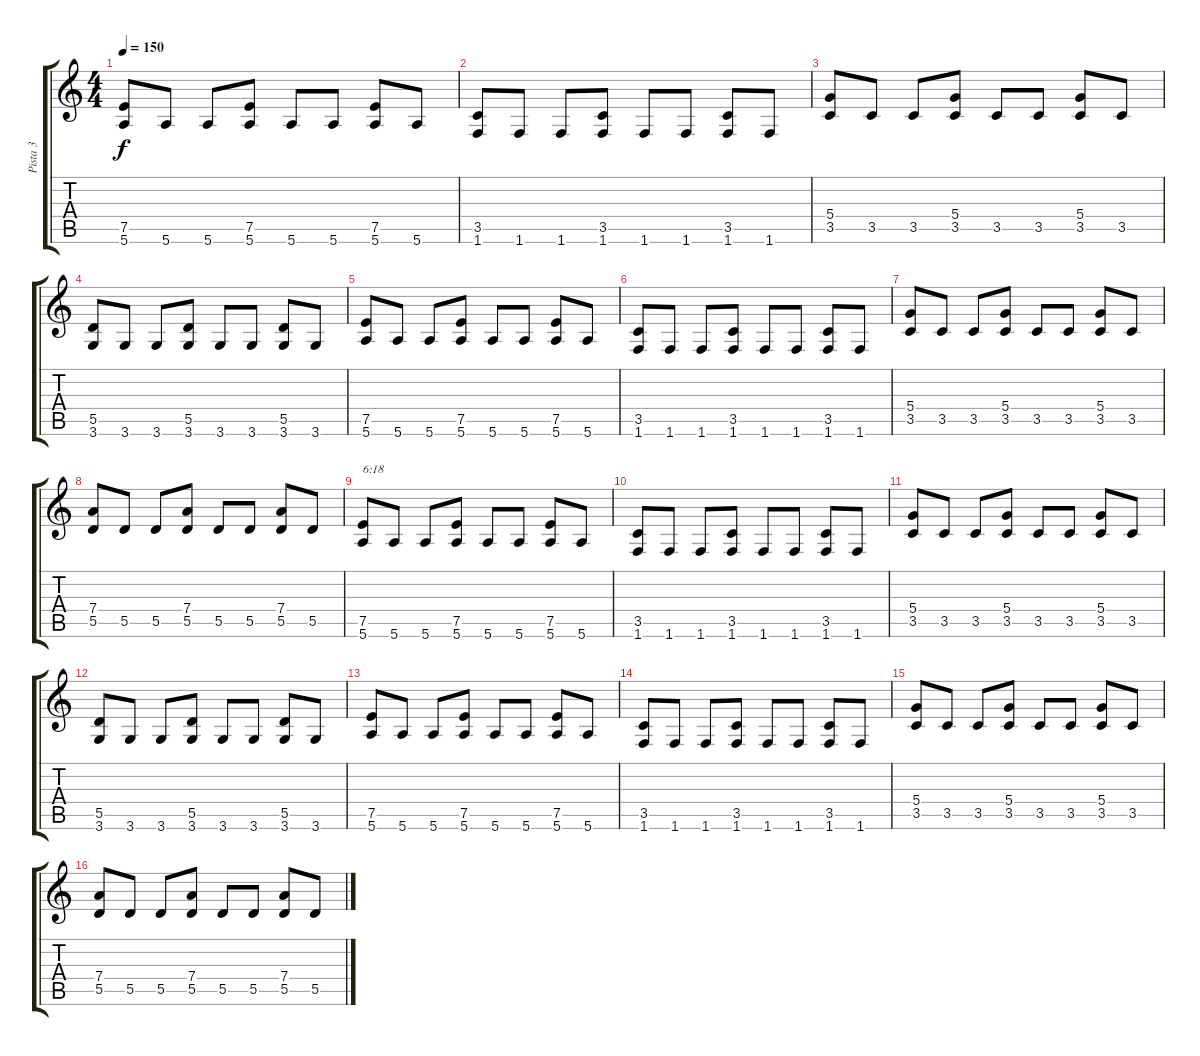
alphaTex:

\track ("Pista 3" "Pista 3") {instrument distortionguitar}
\staff {score tabs}
\tuning (E4 B3 G3 D3 A2 E2) {hide}
\ts (4 4)
\tempo 150
\clef g2
\ks c
(7.5 5.6).8{dy f} 5.6.8 5.6.8 (7.5 5.6).8 5.6.8 5.6.8 (7.5 5.6).8 5.6.8 |
(3.5 1.6).8 1.6.8 1.6.8 (3.5 1.6).8 1.6.8 1.6.8 (3.5 1.6).8 1.6.8 |
(5.4 3.5).8 3.5.8 3.5.8 (5.4 3.5).8 3.5.8 3.5.8 (5.4 3.5).8 3.5.8 |
(5.5 3.6).8 3.6.8 3.6.8 (5.5 3.6).8 3.6.8 3.6.8 (5.5 3.6).8 3.6.8 |
(7.5 5.6).8 5.6.8 5.6.8 (7.5 5.6).8 5.6.8 5.6.8 (7.5 5.6).8 5.6.8 |
(3.5 1.6).8 1.6.8 1.6.8 (3.5 1.6).8 1.6.8 1.6.8 (3.5 1.6).8 1.6.8 |
(5.4 3.5).8 3.5.8 3.5.8 (5.4 3.5).8 3.5.8 3.5.8 (5.4 3.5).8 3.5.8 |
(7.4 5.5).8 5.5.8 5.5.8 (7.4 5.5).8 5.5.8 5.5.8 (7.4 5.5).8 5.5.8 |
(7.5 5.6).8{txt "6:18"} 5.6.8 5.6.8 (7.5 5.6).8 5.6.8 5.6.8 (7.5 5.6).8 5.6.8 |
(3.5 1.6).8 1.6.8 1.6.8 (3.5 1.6).8 1.6.8 1.6.8 (3.5 1.6).8 1.6.8 |
(5.4 3.5).8 3.5.8 3.5.8 (5.4 3.5).8 3.5.8 3.5.8 (5.4 3.5).8 3.5.8 |
(5.5 3.6).8 3.6.8 3.6.8 (5.5 3.6).8 3.6.8 3.6.8 (5.5 3.6).8 3.6.8 |
(7.5 5.6).8 5.6.8 5.6.8 (7.5 5.6).8 5.6.8 5.6.8 (7.5 5.6).8 5.6.8 |
(3.5 1.6).8 1.6.8 1.6.8 (3.5 1.6).8 1.6.8 1.6.8 (3.5 1.6).8 1.6.8 |
(5.4 3.5).8 3.5.8 3.5.8 (5.4 3.5).8 3.5.8 3.5.8 (5.4 3.5).8 3.5.8 |
(7.4 5.5).8 5.5.8 5.5.8 (7.4 5.5).8 5.5.8 5.5.8 (7.4 5.5).8 5.5.8
